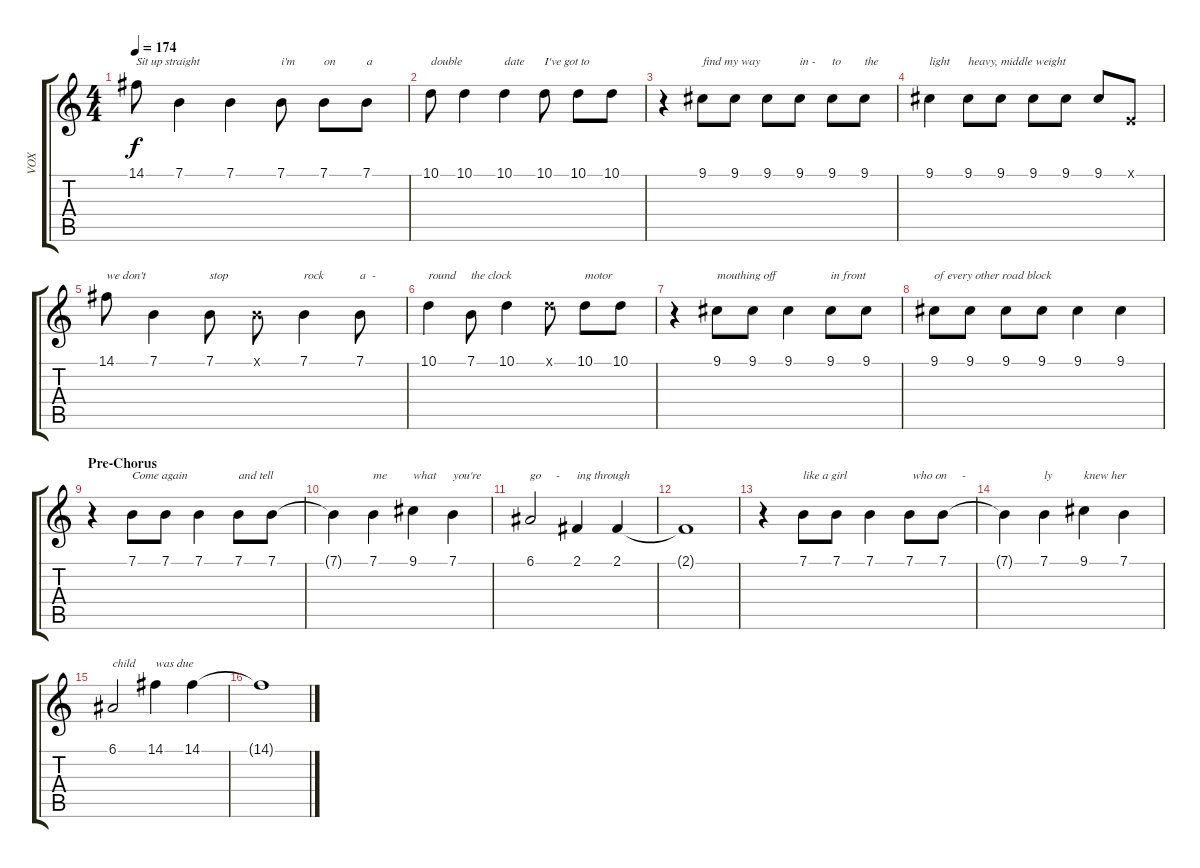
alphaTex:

\track ("VOX" "VOX") {instrument lead6voice}
\staff {score tabs}
\tuning (E4 B3 G3 D3 A2 E2) {hide}
\ts (4 4)
\tempo 174
\clef g2
\ks c
14.1.8{txt "Sit up straight" dy f} 7.1.4 7.1.4 7.1.8{txt "i'm "} 7.1.8{txt "on"} 7.1.8{txt "a"} |
10.1.8{txt "double"} 10.1.4 10.1.4{txt "date"} 10.1.8{txt "I've got to"} 10.1.8 10.1.8 |
r.4 9.1.8{txt "find my way"} 9.1.8 9.1.8 9.1.8{txt "in -"} 9.1.8{txt "to"} 9.1.8{txt "the"} |
9.1.4{txt "light"} 9.1.8{txt "heavy, middle weight"} 9.1.8 9.1.8 9.1.8 9.1.8 0.1{x}.8 |
14.1.8{txt "we don't"} 7.1.4 7.1.8{txt "stop"} 7.1{x}.8 7.1.4{txt "rock "} 7.1.8{txt "a  -"} |
10.1.4{txt "round"} 7.1.8{txt "the clock"} 10.1.4 10.1{x}.8 10.1.8{txt "motor"} 10.1.8 |
r.4 9.1.8{txt "mouthing off"} 9.1.8 9.1.4 9.1.8{txt "in front"} 9.1.8 |
9.1.8{txt "of every other road block"} 9.1.8 9.1.8 9.1.8 9.1.4 9.1.4 |
\section ("" "Pre-Chorus")
r.4 7.1.8{txt "Come again"} 7.1.8 7.1.4 7.1.8{txt "and tell"} 7.1.8 |
7.1{t}.4 7.1.4{txt "me"} 9.1.4{txt "what"} 7.1.4{txt "you're"} |
6.1.2{txt "go     -"} 2.1.4{txt "ing through"} 2.1.4 |
2.1{t}.1 |
r.4 7.1.8{txt "like a girl"} 7.1.8 7.1.4 7.1.8{txt " who on     -"} 7.1.8 |
7.1{t}.4 7.1.4{txt "ly"} 9.1.4{txt "knew her"} 7.1.4 |
6.1.2{txt "child"} 14.1.4{txt "was due"} 14.1.4 |
14.1{t}.1
